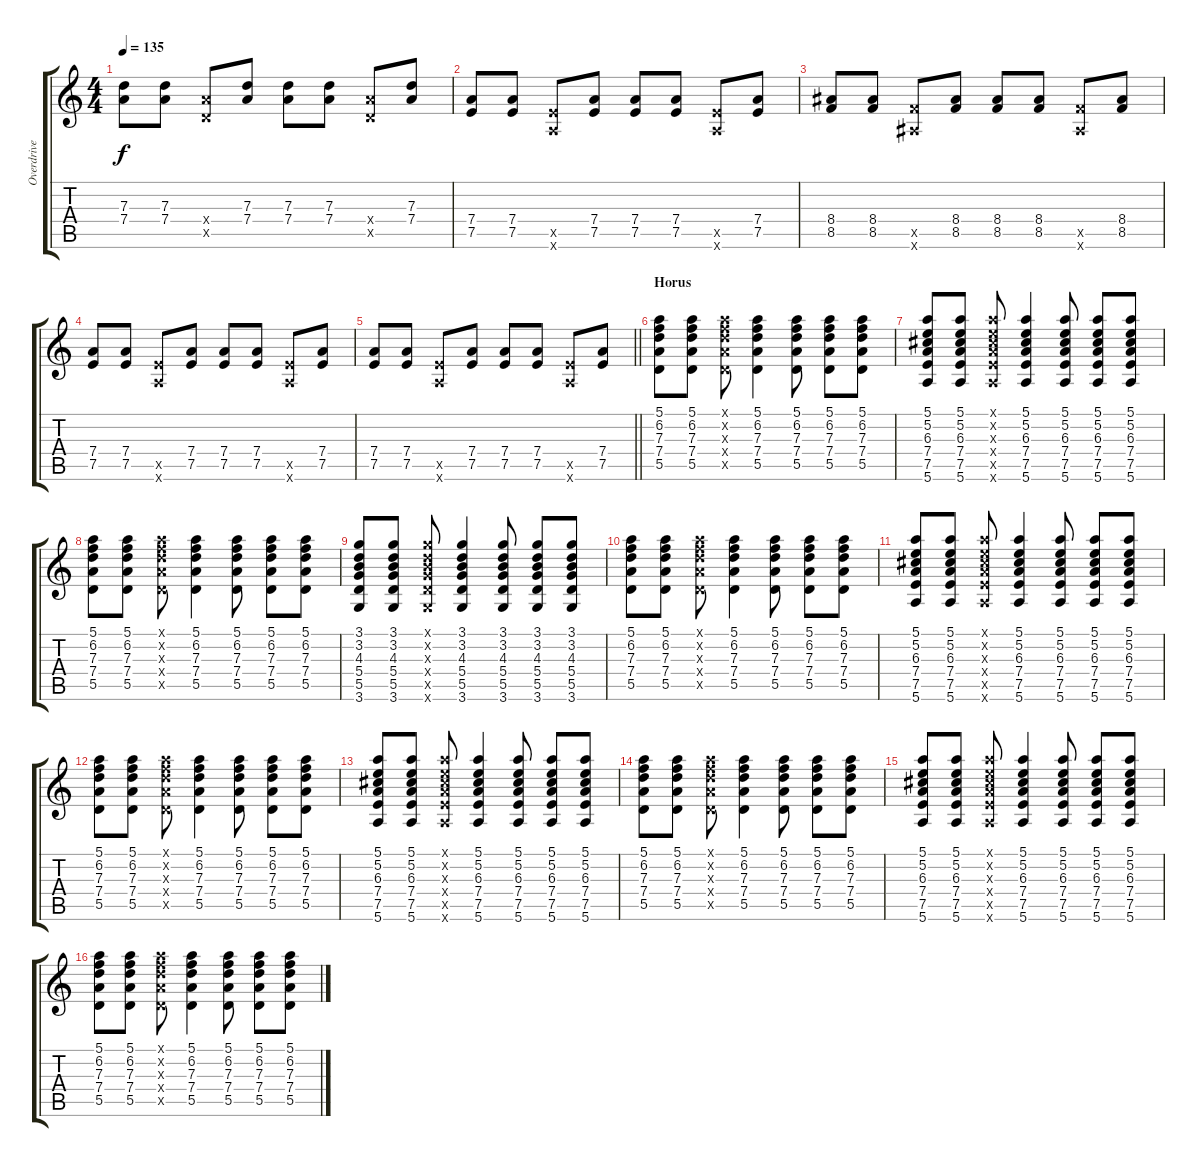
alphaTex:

\track ("Overdrive" "Overdrive") {instrument overdrivenguitar}
\staff {score tabs}
\tuning (E4 B3 G3 D3 A2 E2) {hide}
\ts (4 4)
\tempo 135
\clef g2
\ks c
(7.3 7.4).8{dy f} (7.3 7.4).8 (7.4{x} 5.5{x}).8 (7.3 7.4).8 (7.3 7.4).8 (7.3 7.4).8 (7.4{x} 5.5{x}).8 (7.3 7.4).8 |
(7.4 7.5).8 (7.4 7.5).8 (7.5{x} 5.6{x}).8 (7.4 7.5).8 (7.4 7.5).8 (7.4 7.5).8 (7.5{x} 5.6{x}).8 (7.4 7.5).8 |
(8.4 8.5).8 (8.4 8.5).8 (8.5{x} 6.6{x}).8 (8.4 8.5).8 (8.4 8.5).8 (8.4 8.5).8 (8.5{x} 6.6{x}).8 (8.4 8.5).8 |
(7.4 7.5).8 (7.4 7.5).8 (7.5{x} 5.6{x}).8 (7.4 7.5).8 (7.4 7.5).8 (7.4 7.5).8 (7.5{x} 5.6{x}).8 (7.4 7.5).8 |
\barLineRight lightlight
(7.4 7.5).8 (7.4 7.5).8 (7.5{x} 5.6{x}).8 (7.4 7.5).8 (7.4 7.5).8 (7.4 7.5).8 (7.5{x} 5.6{x}).8 (7.4 7.5).8 |
\section ("" "Horus")
(5.1 6.2 7.3 7.4 5.5).8{volume 9} (5.1 6.2 7.3 7.4 5.5).8 (5.1{x} 6.2{x} 7.3{x} 7.4{x} 5.5{x}).8 (5.1 6.2 7.3 7.4 5.5).4 (5.1 6.2 7.3 7.4 5.5).8 (5.1 6.2 7.3 7.4 5.5).8 (5.1 6.2 7.3 7.4 5.5).8 |
(5.1 5.2 6.3 7.4 7.5 5.6).8 (5.1 5.2 6.3 7.4 7.5 5.6).8 (5.1{x} 5.2{x} 6.3{x} 7.4{x} 7.5{x} 5.6{x}).8 (5.1 5.2 6.3 7.4 7.5 5.6).4 (5.1 5.2 6.3 7.4 7.5 5.6).8 (5.1 5.2 6.3 7.4 7.5 5.6).8 (5.1 5.2 6.3 7.4 7.5 5.6).8 |
(5.1 6.2 7.3 7.4 5.5).8 (5.1 6.2 7.3 7.4 5.5).8 (5.1{x} 6.2{x} 7.3{x} 7.4{x} 5.5{x}).8 (5.1 6.2 7.3 7.4 5.5).4 (5.1 6.2 7.3 7.4 5.5).8 (5.1 6.2 7.3 7.4 5.5).8 (5.1 6.2 7.3 7.4 5.5).8 |
(3.1 3.2 4.3 5.4 5.5 3.6).8 (3.1 3.2 4.3 5.4 5.5 3.6).8 (3.1{x} 3.2{x} 4.3{x} 5.4{x} 5.5{x} 3.6{x}).8 (3.1 3.2 4.3 5.4 5.5 3.6).4 (3.1 3.2 4.3 5.4 5.5 3.6).8 (3.1 3.2 4.3 5.4 5.5 3.6).8 (3.1 3.2 4.3 5.4 5.5 3.6).8 |
(5.1 6.2 7.3 7.4 5.5).8 (5.1 6.2 7.3 7.4 5.5).8 (5.1{x} 6.2{x} 7.3{x} 7.4{x} 5.5{x}).8 (5.1 6.2 7.3 7.4 5.5).4 (5.1 6.2 7.3 7.4 5.5).8 (5.1 6.2 7.3 7.4 5.5).8 (5.1 6.2 7.3 7.4 5.5).8 |
(5.1 5.2 6.3 7.4 7.5 5.6).8 (5.1 5.2 6.3 7.4 7.5 5.6).8 (5.1{x} 5.2{x} 6.3{x} 7.4{x} 7.5{x} 5.6{x}).8 (5.1 5.2 6.3 7.4 7.5 5.6).4 (5.1 5.2 6.3 7.4 7.5 5.6).8 (5.1 5.2 6.3 7.4 7.5 5.6).8 (5.1 5.2 6.3 7.4 7.5 5.6).8 |
(5.1 6.2 7.3 7.4 5.5).8 (5.1 6.2 7.3 7.4 5.5).8 (5.1{x} 6.2{x} 7.3{x} 7.4{x} 5.5{x}).8 (5.1 6.2 7.3 7.4 5.5).4 (5.1 6.2 7.3 7.4 5.5).8 (5.1 6.2 7.3 7.4 5.5).8 (5.1 6.2 7.3 7.4 5.5).8 |
(5.1 5.2 6.3 7.4 7.5 5.6).8 (5.1 5.2 6.3 7.4 7.5 5.6).8 (5.1{x} 5.2{x} 6.3{x} 7.4{x} 7.5{x} 5.6{x}).8 (5.1 5.2 6.3 7.4 7.5 5.6).4 (5.1 5.2 6.3 7.4 7.5 5.6).8 (5.1 5.2 6.3 7.4 7.5 5.6).8 (5.1 5.2 6.3 7.4 7.5 5.6).8 |
(5.1 6.2 7.3 7.4 5.5).8 (5.1 6.2 7.3 7.4 5.5).8 (5.1{x} 6.2{x} 7.3{x} 7.4{x} 5.5{x}).8 (5.1 6.2 7.3 7.4 5.5).4 (5.1 6.2 7.3 7.4 5.5).8 (5.1 6.2 7.3 7.4 5.5).8 (5.1 6.2 7.3 7.4 5.5).8 |
(5.1 5.2 6.3 7.4 7.5 5.6).8 (5.1 5.2 6.3 7.4 7.5 5.6).8 (5.1{x} 5.2{x} 6.3{x} 7.4{x} 7.5{x} 5.6{x}).8 (5.1 5.2 6.3 7.4 7.5 5.6).4 (5.1 5.2 6.3 7.4 7.5 5.6).8 (5.1 5.2 6.3 7.4 7.5 5.6).8 (5.1 5.2 6.3 7.4 7.5 5.6).8 |
(5.1 6.2 7.3 7.4 5.5).8 (5.1 6.2 7.3 7.4 5.5).8 (5.1{x} 6.2{x} 7.3{x} 7.4{x} 5.5{x}).8 (5.1 6.2 7.3 7.4 5.5).4 (5.1 6.2 7.3 7.4 5.5).8 (5.1 6.2 7.3 7.4 5.5).8 (5.1 6.2 7.3 7.4 5.5).8
